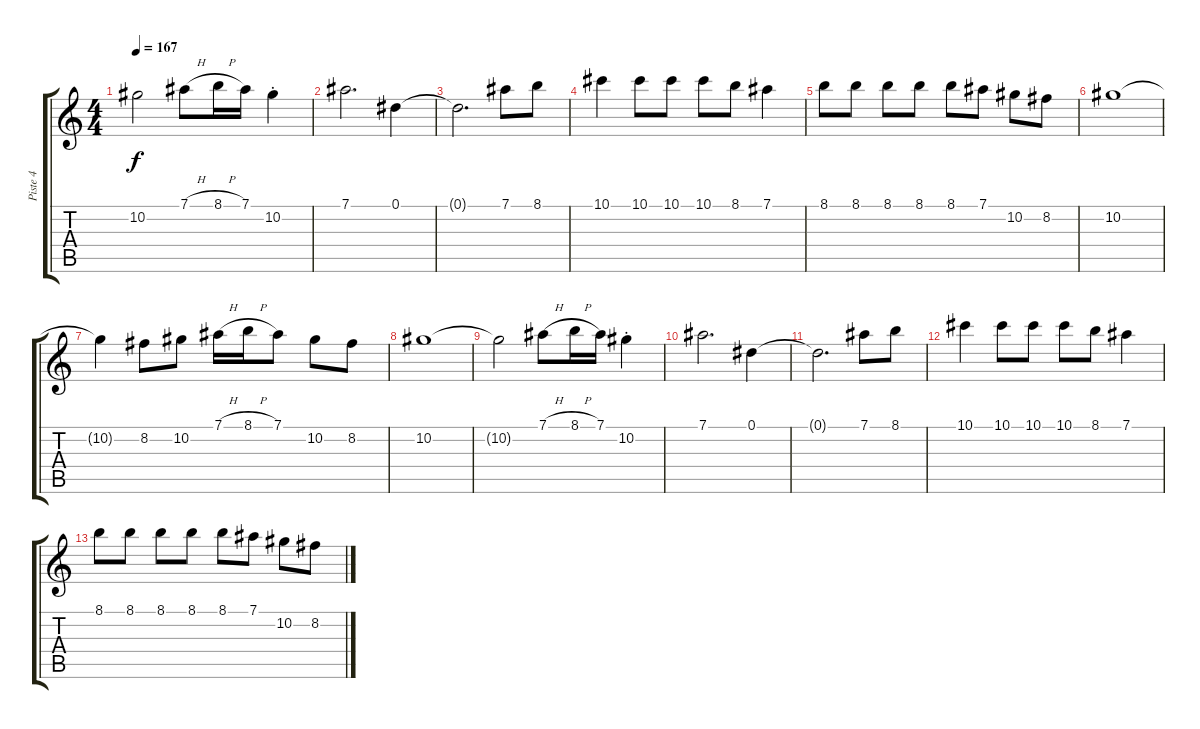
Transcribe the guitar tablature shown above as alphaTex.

\track ("Piste 4" "Piste 4") {instrument distortionguitar}
\staff {score tabs}
\tuning (Eb4 Bb3 Gb3 Db3 Ab2 Db2) {hide}
\ts (4 4)
\tempo 167
\clef g2
\ks c
10.2{t}.2{dy f} 7.1{h}.8 8.1{h}.16 7.1.16 10.2{st}.4 |
7.1.2{d} 0.1.4 |
0.1{t}.2{d} 7.1.8 8.1.8 |
10.1.4 10.1.8 10.1.8 10.1.8 8.1.8 7.1.4 |
8.1.8 8.1.8 8.1.8 8.1.8 8.1.8 7.1.8 10.2.8 8.2.8 |
10.2.1 |
10.2{t}.4 8.2.8 10.2.8 7.1{h}.16 8.1{h}.16 7.1.8 10.2.8 8.2.8 |
10.2.1 |
10.2{t}.2 7.1{h}.8 8.1{h}.16 7.1.16 10.2{st}.4 |
7.1.2{d} 0.1.4 |
0.1{t}.2{d} 7.1.8 8.1.8 |
10.1.4 10.1.8 10.1.8 10.1.8 8.1.8 7.1.4 |
8.1.8 8.1.8 8.1.8 8.1.8 8.1.8 7.1.8 10.2.8 8.2.8
